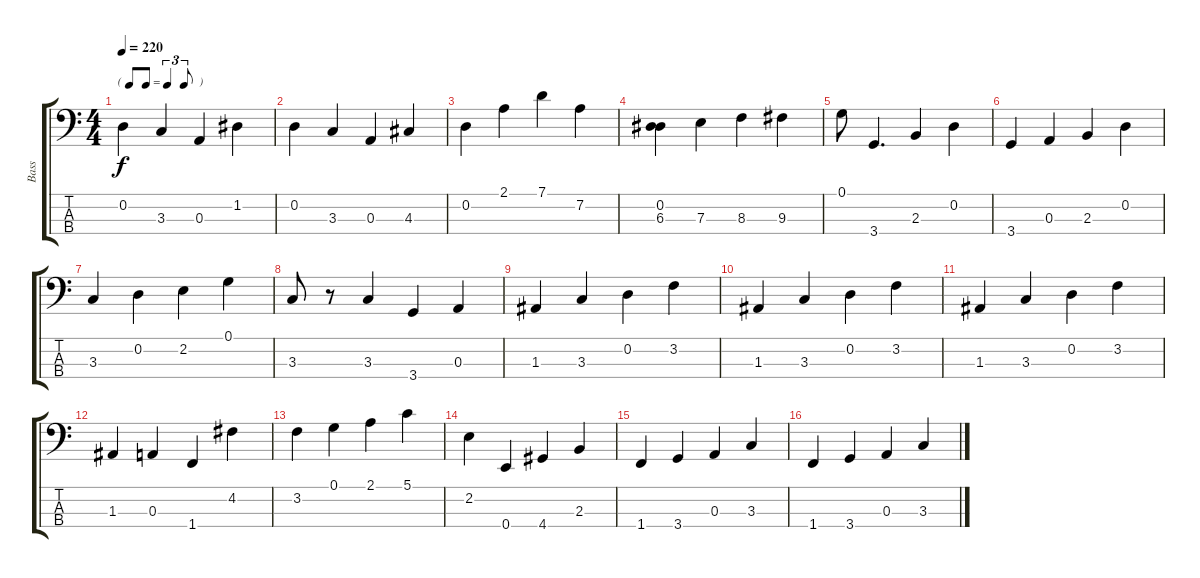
\track ("Bass" "Bass") {instrument acousticbass}
\staff {score tabs}
\tuning (G2 D2 A1 E1) {hide}
\ts (4 4)
\tf triplet8th
\tempo 220
\clef f4
\ks c
0.2.4{dy f} 3.3.4 0.3.4 1.2.4 |
0.2.4 3.3.4 0.3.4 4.3.4 |
0.2.4 2.1.4 7.1.4 7.2.4 |
(0.2 6.3).4 7.3.4 8.3.4 9.3.4 |
0.1.8 3.4.4{d} 2.3.4 0.2.4 |
3.4.4 0.3.4 2.3.4 0.2.4 |
3.3.4 0.2.4 2.2.4 0.1.4 |
3.3.8 r.8 3.3.4 3.4.4 0.3.4 |
1.3.4 3.3.4 0.2.4 3.2.4 |
1.3.4 3.3.4 0.2.4 3.2.4 |
1.3.4 3.3.4 0.2.4 3.2.4 |
1.3.4 0.3.4 1.4.4 4.2.4 |
3.2.4 0.1.4 2.1.4 5.1.4 |
2.2.4 0.4.4 4.4.4 2.3.4 |
1.4.4 3.4.4 0.3.4 3.3.4 |
1.4.4 3.4.4 0.3.4 3.3.4
